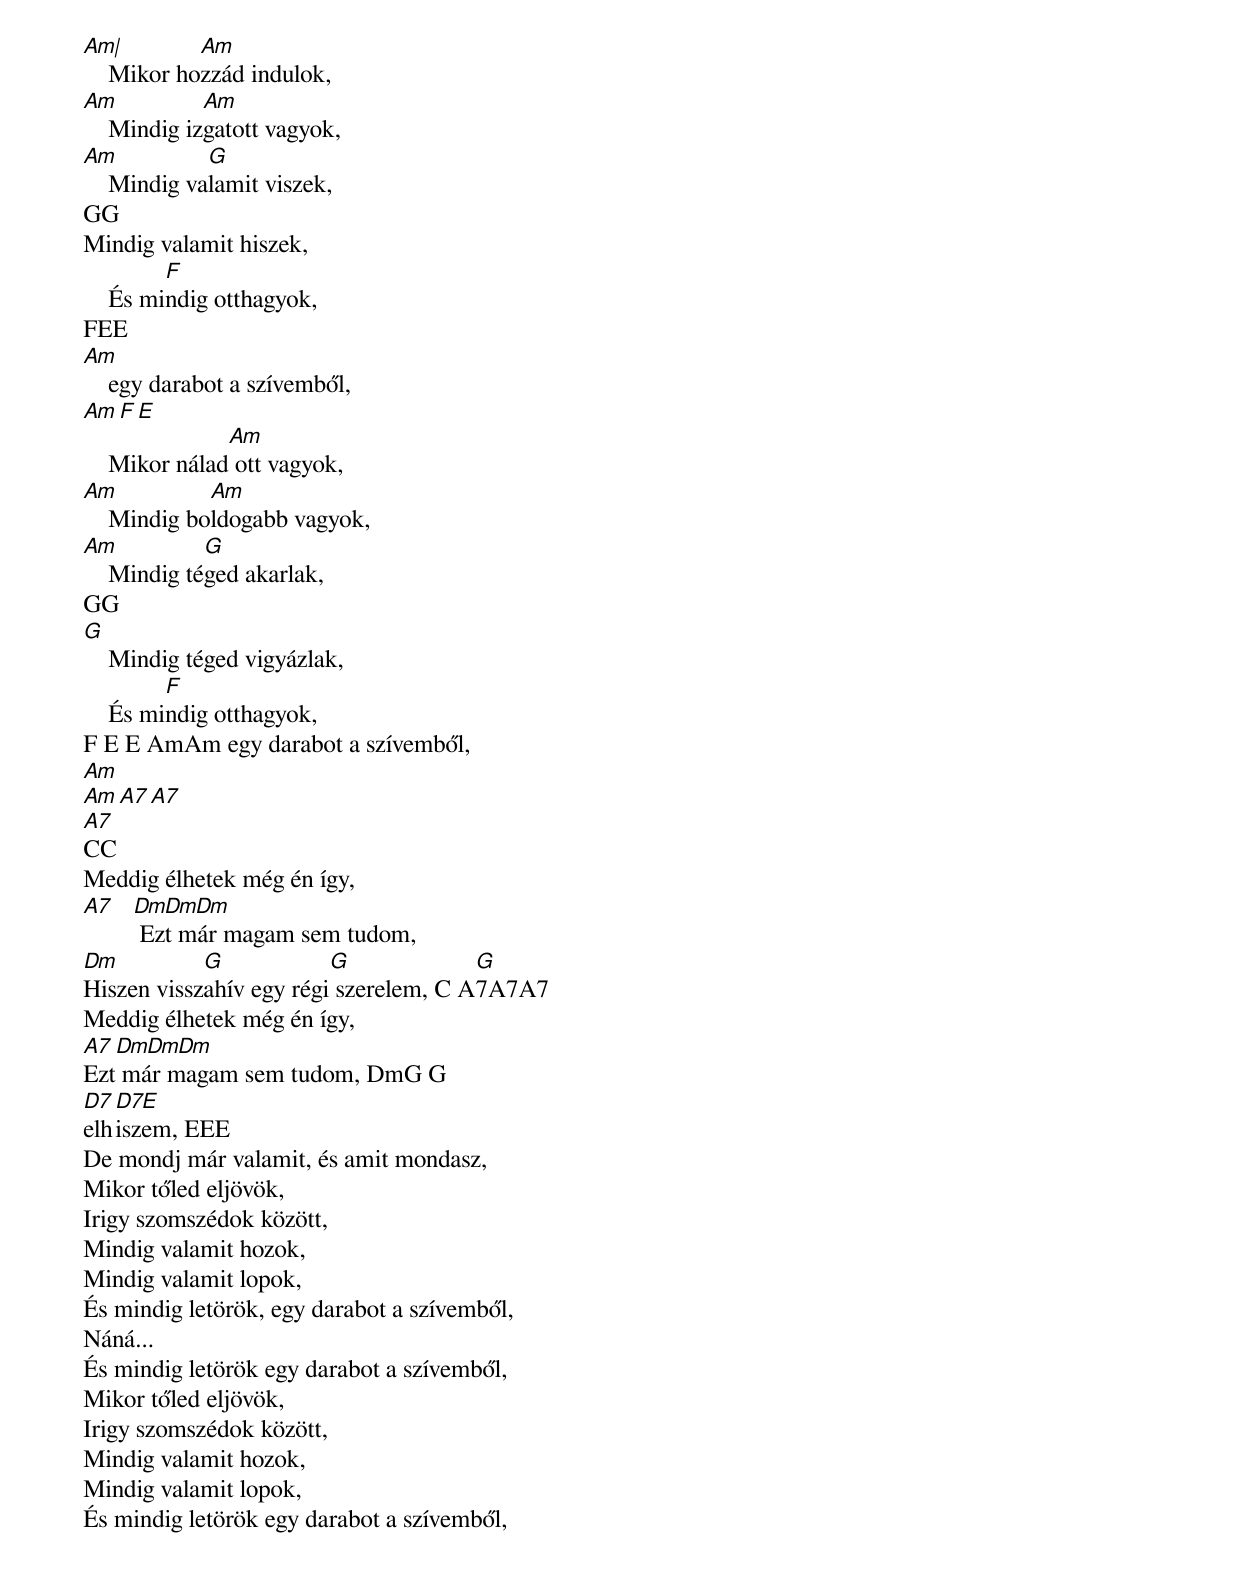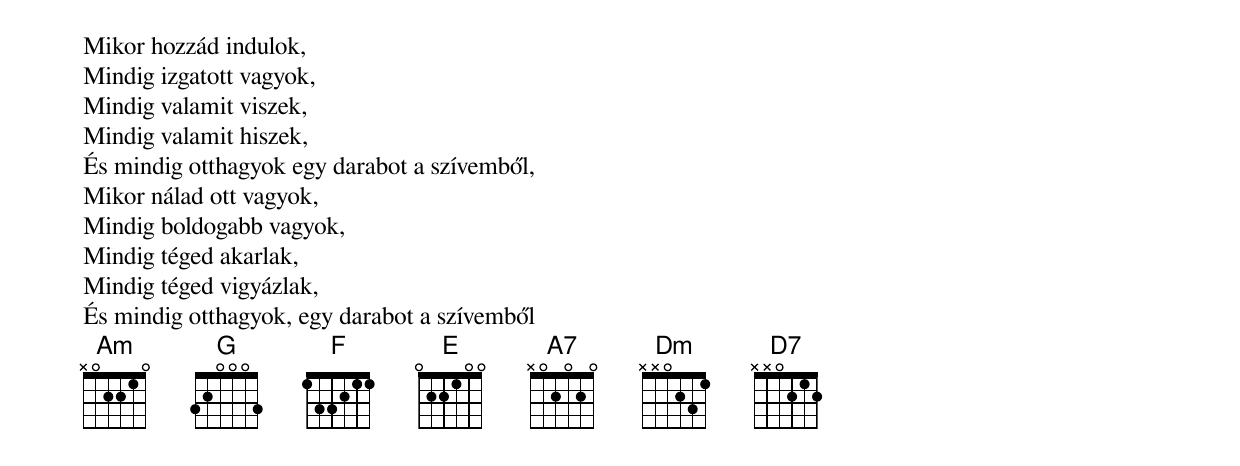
Am|         Am
    Mikor hozzád indulok,
Am           Am
    Mindig izgatott vagyok,
Am           G
    Mindig valamit viszek,
GG
Mindig valamit hiszek,
         F
    És mindig otthagyok,
FEE
Am
    egy darabot a szívemből,
Am F E
               Am
    Mikor nálad ott vagyok,
Am           Am
    Mindig boldogabb vagyok,
Am           G
    Mindig téged akarlak,
GG
G
    Mindig téged vigyázlak,
         F
    És mindig otthagyok,
F E E AmAm egy darabot a szívemből,
Am
Am A7 A7
A7
CC
Meddig élhetek még én így,
A7 DmDmDm
    Ezt már magam sem tudom,
Dm          G            G             G
Hiszen visszahív egy régi szerelem, C A7A7A7
Meddig élhetek még én így,
A7 DmDmDm
Ezt már magam sem tudom, DmG G
D7 D7E
elhiszem, EEE
De mondj már valamit, és amit mondasz,
Mikor tőled eljövök,
Irigy szomszédok között,
Mindig valamit hozok,
Mindig valamit lopok,
És mindig letörök, egy darabot a szívemből,
Náná...
És mindig letörök egy darabot a szívemből,
Mikor tőled eljövök,
Irigy szomszédok között,
Mindig valamit hozok,
Mindig valamit lopok,
És mindig letörök egy darabot a szívemből,
Mikor hozzád indulok,
Mindig izgatott vagyok,
Mindig valamit viszek,
Mindig valamit hiszek,
És mindig otthagyok egy darabot a szívemből,
Mikor nálad ott vagyok,
Mindig boldogabb vagyok,
Mindig téged akarlak,
Mindig téged vigyázlak,
És mindig otthagyok, egy darabot a szívemből
